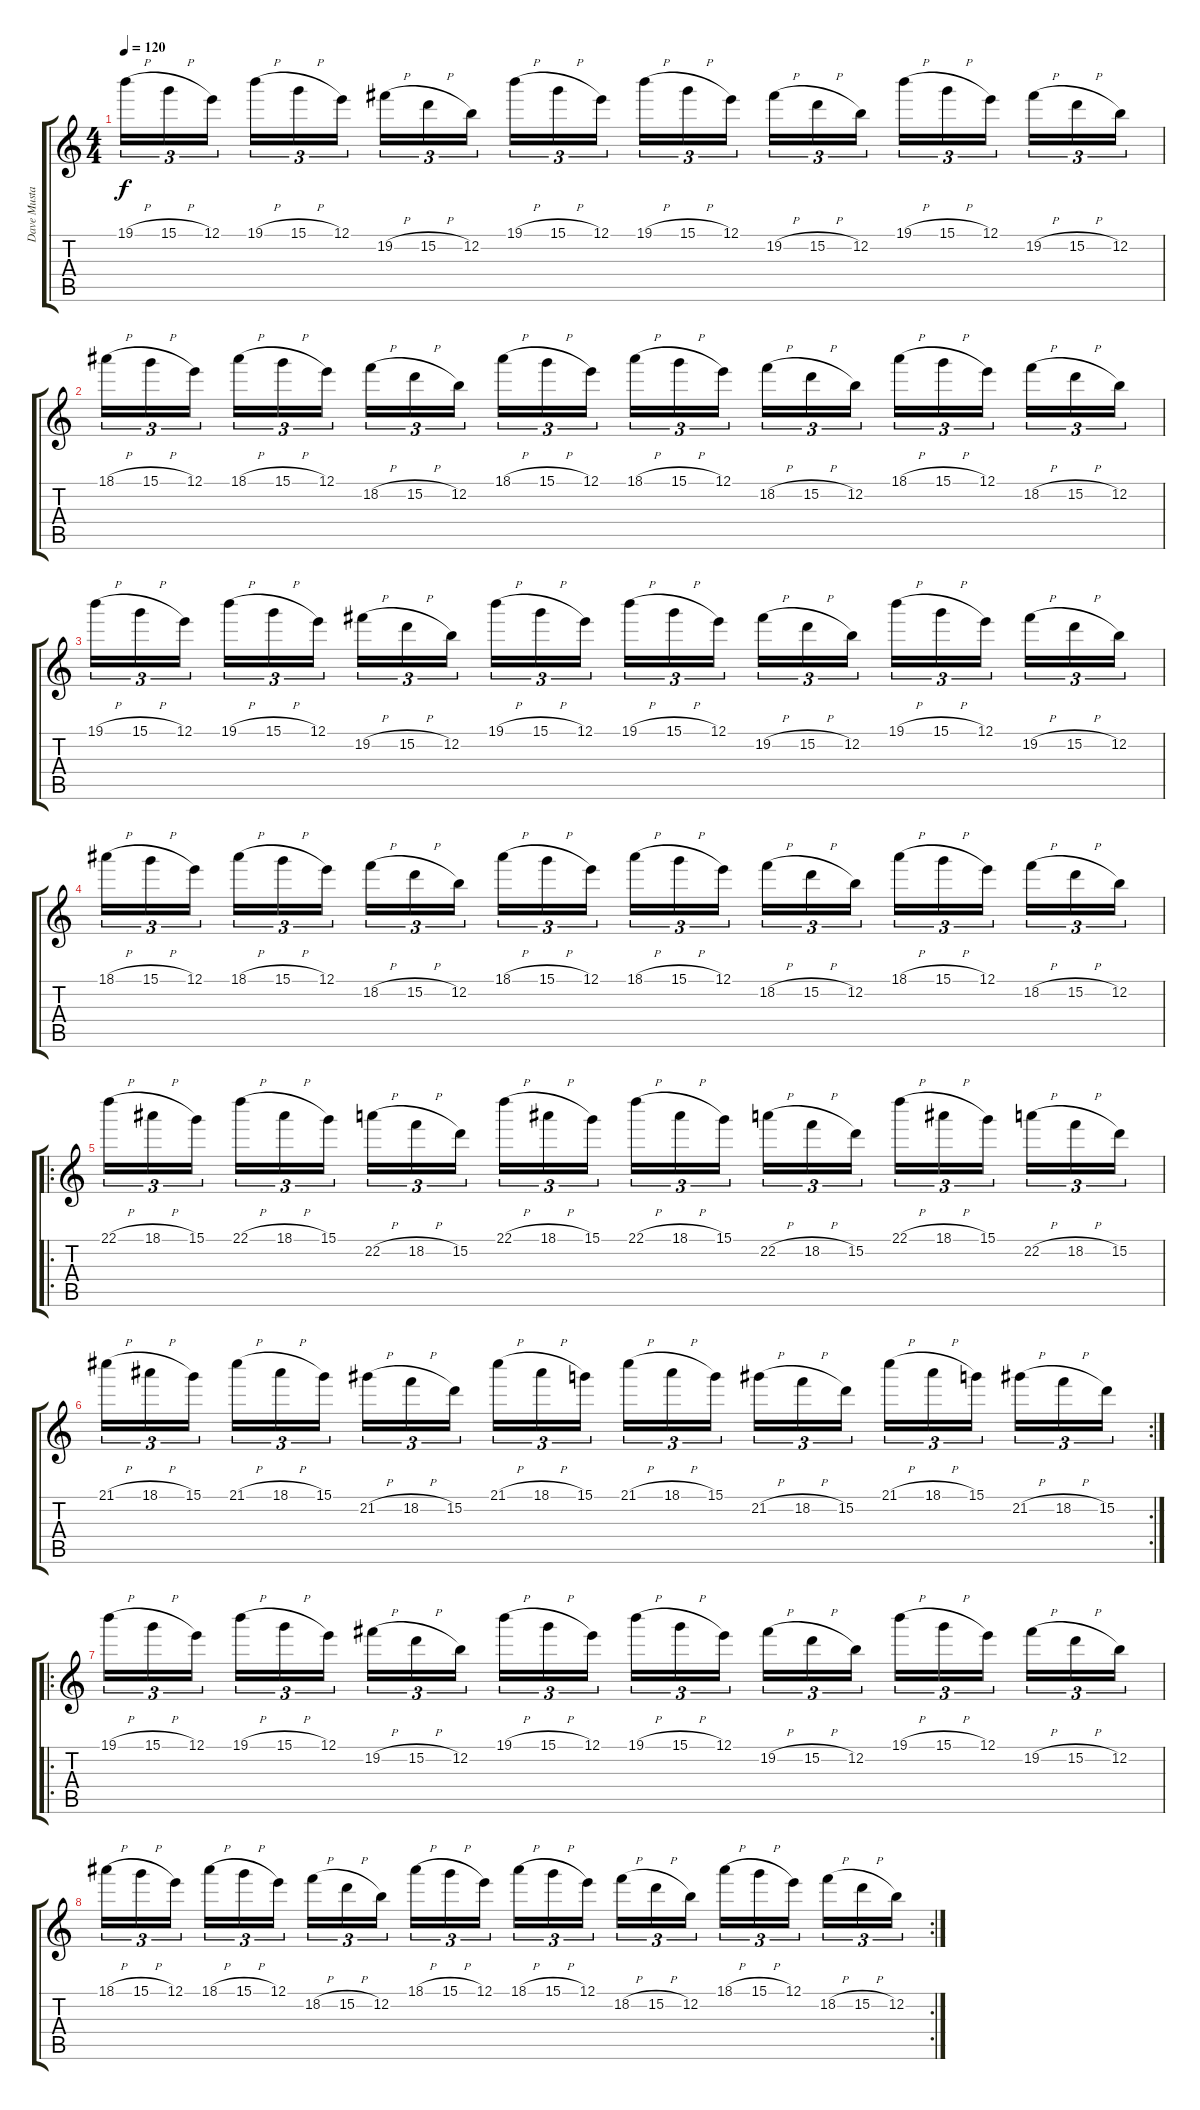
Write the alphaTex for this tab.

\track ("Dave Mustaine" "Dave Musta") {instrument distortionguitar}
\staff {score tabs}
\tuning (E4 B3 G3 D3 A2 E2) {hide}
\ts (4 4)
\tempo 120
\clef g2
\ks c
19.1{h}.16{tu (3 2) dy f} 15.1{h}.16{tu (3 2)} 12.1.16{tu (3 2) beam splitsecondary} 19.1{h}.16{tu (3 2)} 15.1{h}.16{tu (3 2)} 12.1.16{tu (3 2)} 19.2{h}.16{tu (3 2)} 15.2{h}.16{tu (3 2)} 12.2.16{tu (3 2) beam splitsecondary} 19.1{h}.16{tu (3 2)} 15.1{h}.16{tu (3 2)} 12.1.16{tu (3 2)} 19.1{h}.16{tu (3 2)} 15.1{h}.16{tu (3 2)} 12.1.16{tu (3 2) beam splitsecondary} 19.2{h}.16{tu (3 2)} 15.2{h}.16{tu (3 2)} 12.2.16{tu (3 2)} 19.1{h}.16{tu (3 2)} 15.1{h}.16{tu (3 2)} 12.1.16{tu (3 2) beam splitsecondary} 19.2{h}.16{tu (3 2)} 15.2{h}.16{tu (3 2)} 12.2.16{tu (3 2)} |
18.1{h}.16{tu (3 2)} 15.1{h}.16{tu (3 2)} 12.1.16{tu (3 2) beam splitsecondary} 18.1{h}.16{tu (3 2)} 15.1{h}.16{tu (3 2)} 12.1.16{tu (3 2)} 18.2{h}.16{tu (3 2)} 15.2{h}.16{tu (3 2)} 12.2.16{tu (3 2) beam splitsecondary} 18.1{h}.16{tu (3 2)} 15.1{h}.16{tu (3 2)} 12.1.16{tu (3 2)} 18.1{h}.16{tu (3 2)} 15.1{h}.16{tu (3 2)} 12.1.16{tu (3 2) beam splitsecondary} 18.2{h}.16{tu (3 2)} 15.2{h}.16{tu (3 2)} 12.2.16{tu (3 2)} 18.1{h}.16{tu (3 2)} 15.1{h}.16{tu (3 2)} 12.1.16{tu (3 2) beam splitsecondary} 18.2{h}.16{tu (3 2)} 15.2{h}.16{tu (3 2)} 12.2.16{tu (3 2)} |
19.1{h}.16{tu (3 2)} 15.1{h}.16{tu (3 2)} 12.1.16{tu (3 2) beam splitsecondary} 19.1{h}.16{tu (3 2)} 15.1{h}.16{tu (3 2)} 12.1.16{tu (3 2)} 19.2{h}.16{tu (3 2)} 15.2{h}.16{tu (3 2)} 12.2.16{tu (3 2) beam splitsecondary} 19.1{h}.16{tu (3 2)} 15.1{h}.16{tu (3 2)} 12.1.16{tu (3 2)} 19.1{h}.16{tu (3 2)} 15.1{h}.16{tu (3 2)} 12.1.16{tu (3 2) beam splitsecondary} 19.2{h}.16{tu (3 2)} 15.2{h}.16{tu (3 2)} 12.2.16{tu (3 2)} 19.1{h}.16{tu (3 2)} 15.1{h}.16{tu (3 2)} 12.1.16{tu (3 2) beam splitsecondary} 19.2{h}.16{tu (3 2)} 15.2{h}.16{tu (3 2)} 12.2.16{tu (3 2)} |
18.1{h}.16{tu (3 2)} 15.1{h}.16{tu (3 2)} 12.1.16{tu (3 2) beam splitsecondary} 18.1{h}.16{tu (3 2)} 15.1{h}.16{tu (3 2)} 12.1.16{tu (3 2)} 18.2{h}.16{tu (3 2)} 15.2{h}.16{tu (3 2)} 12.2.16{tu (3 2) beam splitsecondary} 18.1{h}.16{tu (3 2)} 15.1{h}.16{tu (3 2)} 12.1.16{tu (3 2)} 18.1{h}.16{tu (3 2)} 15.1{h}.16{tu (3 2)} 12.1.16{tu (3 2) beam splitsecondary} 18.2{h}.16{tu (3 2)} 15.2{h}.16{tu (3 2)} 12.2.16{tu (3 2)} 18.1{h}.16{tu (3 2)} 15.1{h}.16{tu (3 2)} 12.1.16{tu (3 2) beam splitsecondary} 18.2{h}.16{tu (3 2)} 15.2{h}.16{tu (3 2)} 12.2.16{tu (3 2)} |
\ro
22.1{h}.16{tu (3 2)} 18.1{h}.16{tu (3 2)} 15.1.16{tu (3 2) beam splitsecondary} 22.1{h}.16{tu (3 2)} 18.1{h}.16{tu (3 2)} 15.1.16{tu (3 2)} 22.2{h}.16{tu (3 2)} 18.2{h}.16{tu (3 2)} 15.2.16{tu (3 2) beam splitsecondary} 22.1{h}.16{tu (3 2)} 18.1{h}.16{tu (3 2)} 15.1.16{tu (3 2)} 22.1{h}.16{tu (3 2)} 18.1{h}.16{tu (3 2)} 15.1.16{tu (3 2) beam splitsecondary} 22.2{h}.16{tu (3 2)} 18.2{h}.16{tu (3 2)} 15.2.16{tu (3 2)} 22.1{h}.16{tu (3 2)} 18.1{h}.16{tu (3 2)} 15.1.16{tu (3 2) beam splitsecondary} 22.2{h}.16{tu (3 2)} 18.2{h}.16{tu (3 2)} 15.2.16{tu (3 2)} |
\rc 2
21.1{h}.16{tu (3 2)} 18.1{h}.16{tu (3 2)} 15.1.16{tu (3 2) beam splitsecondary} 21.1{h}.16{tu (3 2)} 18.1{h}.16{tu (3 2)} 15.1.16{tu (3 2)} 21.2{h}.16{tu (3 2)} 18.2{h}.16{tu (3 2)} 15.2.16{tu (3 2) beam splitsecondary} 21.1{h}.16{tu (3 2)} 18.1{h}.16{tu (3 2)} 15.1.16{tu (3 2)} 21.1{h}.16{tu (3 2)} 18.1{h}.16{tu (3 2)} 15.1.16{tu (3 2) beam splitsecondary} 21.2{h}.16{tu (3 2)} 18.2{h}.16{tu (3 2)} 15.2.16{tu (3 2)} 21.1{h}.16{tu (3 2)} 18.1{h}.16{tu (3 2)} 15.1.16{tu (3 2) beam splitsecondary} 21.2{h}.16{tu (3 2)} 18.2{h}.16{tu (3 2)} 15.2.16{tu (3 2)} |
\ro
19.1{h}.16{tu (3 2)} 15.1{h}.16{tu (3 2)} 12.1.16{tu (3 2) beam splitsecondary} 19.1{h}.16{tu (3 2)} 15.1{h}.16{tu (3 2)} 12.1.16{tu (3 2)} 19.2{h}.16{tu (3 2)} 15.2{h}.16{tu (3 2)} 12.2.16{tu (3 2) beam splitsecondary} 19.1{h}.16{tu (3 2)} 15.1{h}.16{tu (3 2)} 12.1.16{tu (3 2)} 19.1{h}.16{tu (3 2)} 15.1{h}.16{tu (3 2)} 12.1.16{tu (3 2) beam splitsecondary} 19.2{h}.16{tu (3 2)} 15.2{h}.16{tu (3 2)} 12.2.16{tu (3 2)} 19.1{h}.16{tu (3 2)} 15.1{h}.16{tu (3 2)} 12.1.16{tu (3 2) beam splitsecondary} 19.2{h}.16{tu (3 2)} 15.2{h}.16{tu (3 2)} 12.2.16{tu (3 2)} |
\rc 2
18.1{h}.16{tu (3 2)} 15.1{h}.16{tu (3 2)} 12.1.16{tu (3 2) beam splitsecondary} 18.1{h}.16{tu (3 2)} 15.1{h}.16{tu (3 2)} 12.1.16{tu (3 2)} 18.2{h}.16{tu (3 2)} 15.2{h}.16{tu (3 2)} 12.2.16{tu (3 2) beam splitsecondary} 18.1{h}.16{tu (3 2)} 15.1{h}.16{tu (3 2)} 12.1.16{tu (3 2)} 18.1{h}.16{tu (3 2)} 15.1{h}.16{tu (3 2)} 12.1.16{tu (3 2) beam splitsecondary} 18.2{h}.16{tu (3 2)} 15.2{h}.16{tu (3 2)} 12.2.16{tu (3 2)} 18.1{h}.16{tu (3 2)} 15.1{h}.16{tu (3 2)} 12.1.16{tu (3 2) beam splitsecondary} 18.2{h}.16{tu (3 2)} 15.2{h}.16{tu (3 2)} 12.2.16{tu (3 2)}
